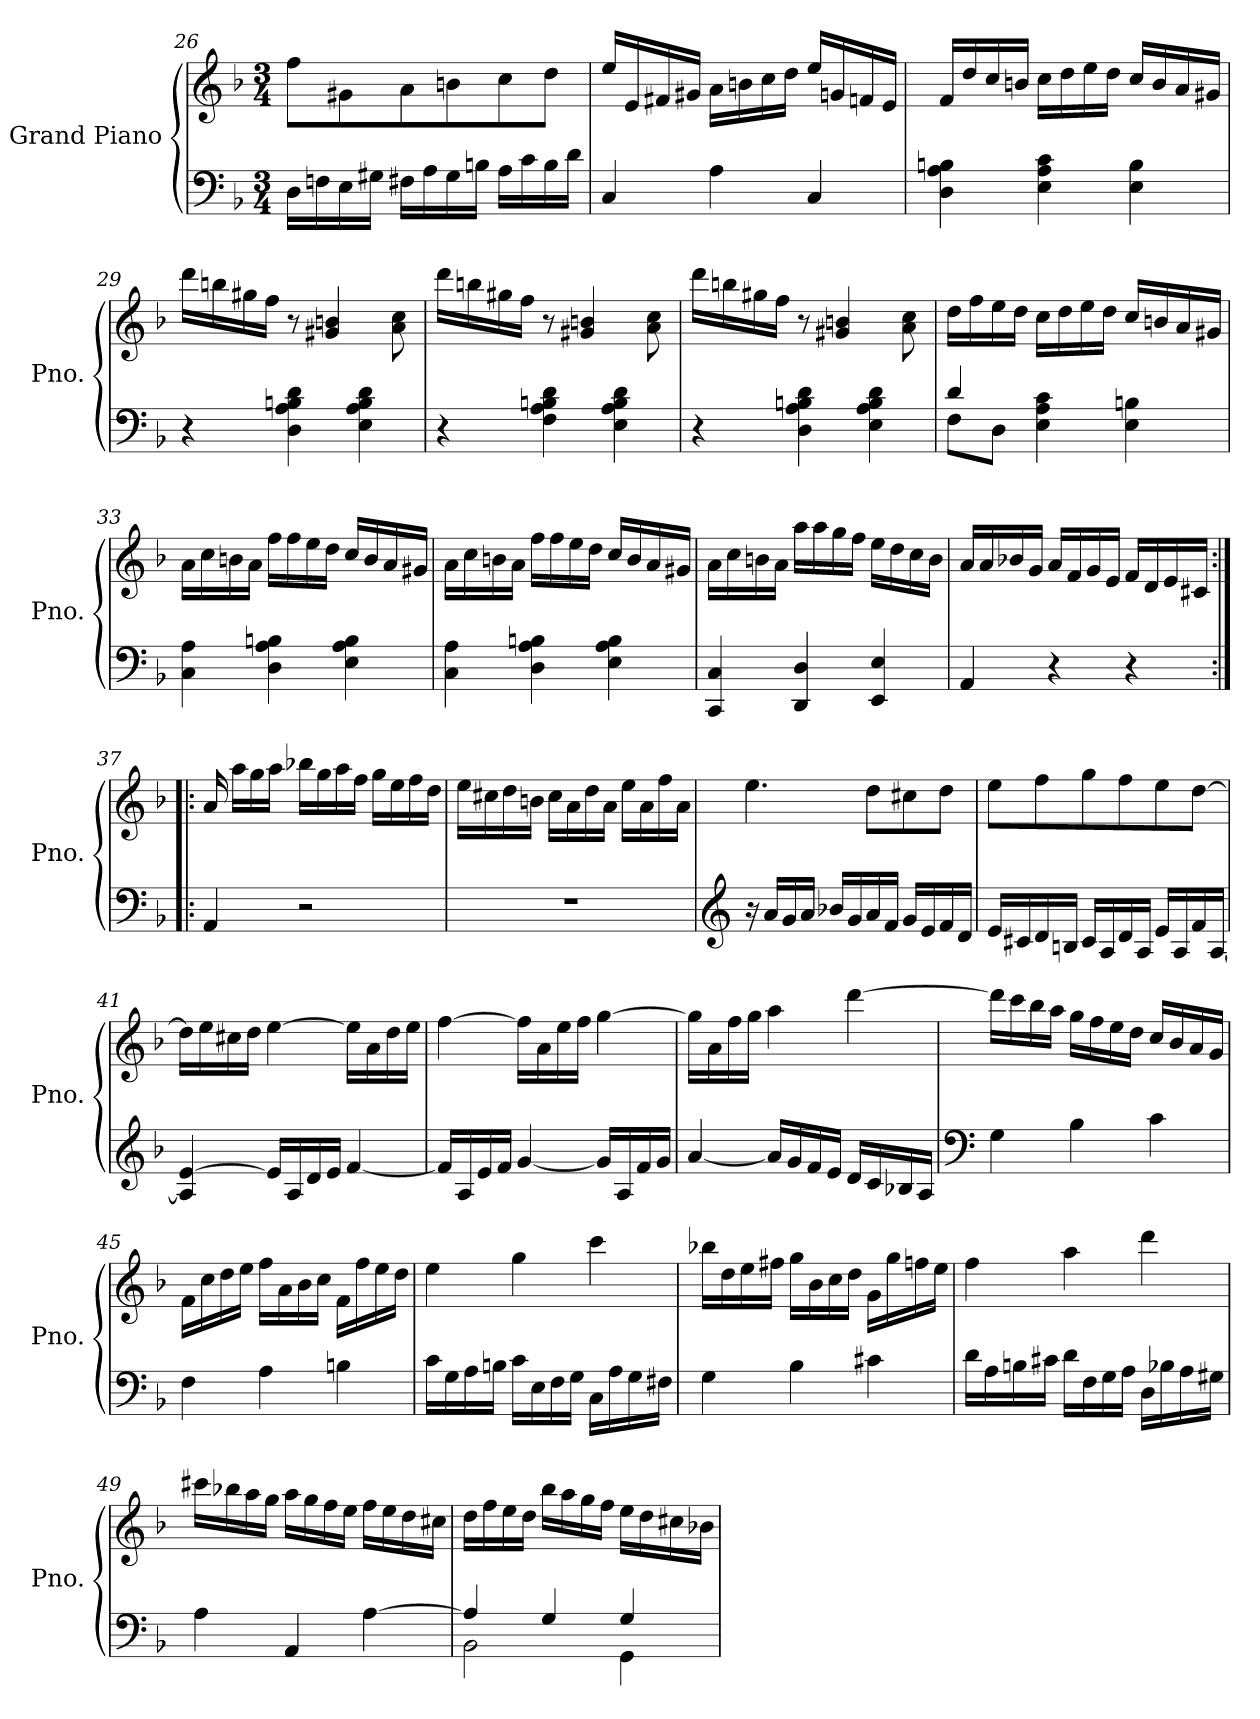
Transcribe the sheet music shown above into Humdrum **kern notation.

**kern	**kern
*part1	*part1
*staff2	*staff1
*I"Grand Piano	*
*I'Pno.	*
!!LO:LB:g=z
*clefF4	*clefG2
*k[b-]	*k[b-]
*M3/4	*M3/4
=26	=26
16D\LL	8ff\L
16Fn\	.
16E\	8g#X\
16G#X\JJ	.
16F#X\LL	8a\
16A\	.
16G#\	8bn\
16Bn\JJ	.
16A\LL	8cc\
16c\	.
16B\	8dd\J
16d\JJ	.
=27	=27
4C/	16ee/LL
.	16e/
.	16f#X/
.	16g#X/JJ
4A\	16a\LL
.	16bn\
.	16cc\
.	16dd\JJ
4C/	16ee/LL
.	16gn/
.	16fn/
.	16e/JJ
=28	=28
4D\ 4A\ 4Bn\	16f/LL
.	16dd/
.	16cc/
.	16bn/JJ
4E\ 4A\ 4c\	16cc\LL
.	16dd\
.	16ee\
.	16dd\JJ
4E\ 4B\	16cc/LL
.	16b/
.	16a/
.	16g#X/JJ
!!LO:LB:g=z
=29	=29
4r	16ddd\LL
.	16bbn\
.	16gg#X\
.	16ff\JJ
4D\ 4A\ 4Bn\ 4d\	8r
.	4g#X/ 4bn/
4E\ 4A\ 4B\ 4d\	.
.	8a\ 8cc\
=30	=30
4r	16ddd\LL
.	16bbn\
.	16gg#X\
.	16ff\JJ
4F\ 4A\ 4Bn\ 4d\	8r
.	4g#X/ 4bn/
4E\ 4A\ 4B\ 4d\	.
.	8a\ 8cc\
=31	=31
4r	16ddd\LL
.	16bbn\
.	16gg#X\
.	16ff\JJ
4D\ 4A\ 4Bn\ 4d\	8r
.	4g#X/ 4bn/
4E\ 4A\ 4B\ 4d\	.
.	8a\ 8cc\
!!LO:LB:g=z
=32	=32
*^	*
4d/	8F\L	16dd\LL
.	.	16ff\
.	8D\J	16ee\
.	.	16dd\JJ
4E\ 4A\ 4c\	2ryy	16cc\LL
.	.	16dd\
.	.	16ee\
.	.	16dd\JJ
4E\ 4Bn\	.	16cc/LL
.	.	16bn/
.	.	16a/
.	.	16g#X/JJ
*v	*v	*
=33	=33
4C\ 4A\	16a\LL
.	16cc\
.	16bn\
.	16a\JJ
4D\ 4A\ 4Bn\	16ff\LL
.	16ff\
.	16ee\
.	16dd\JJ
4E\ 4A\ 4B\	16cc/LL
.	16b/
.	16a/
.	16g#X/JJ
=34	=34
4C\ 4A\	16a\LL
.	16cc\
.	16bn\
.	16a\JJ
4D\ 4A\ 4Bn\	16ff\LL
.	16ff\
.	16ee\
.	16dd\JJ
4E\ 4A\ 4B\	16cc/LL
.	16b/
.	16a/
.	16g#X/JJ
!!LO:LB:g=z
=35	=35
4CC/ 4C/	16a\LL
.	16cc\
.	16bn\
.	16a\JJ
4DD/ 4D/	16aa\LL
.	16aa\
.	16gg\
.	16ff\JJ
4EE/ 4E/	16ee\LL
.	16dd\
.	16cc\
.	16b\JJ
=36	=36
4AA/	16a/LL
.	16a/
.	16b-X/
.	16g/JJ
4r	16a/LL
.	16f/
.	16g/
.	16e/JJ
4r	16f/LL
.	16d/
.	16e/
.	16c#X/JJ
=37:|!|:	=37:|!|:
4AA/	16a/
.	16aa\LL
.	16gg\
.	16aa\JJ
2r	16bb-X\LL
.	16gg\
.	16aa\
.	16ff\JJ
.	16gg\LL
.	16ee\
.	16ff\
.	16dd\JJ
!!LO:PB:g=z
=38	=38
2.r	16ee\LL
.	16cc#X\
.	16dd\
.	16bn\JJ
.	16cc#\LL
.	16a\
.	16dd\
.	16a\JJ
.	16ee\LL
.	16a\
.	16ff\
.	16a\JJ
=39	=39
*clefG2	*
16r	4.ee\
16a/LL	.
16g/	.
16a/JJ	.
16b-X/LL	.
16g/	.
16a/	8dd\L
16f/JJ	.
16g/LL	8cc#X\
16e/	.
16f/	8dd\J
16d/JJ	.
=40	=40
16e/LL	8ee\L
16c#X/	.
16d/	8ff\
16Bn/JJ	.
16c#/LL	8gg\
16A/	.
16d/	8ff\
16A/JJ	.
16e/LL	8ee\
16A/	.
16f/	[8dd\J
[16A/JJ	.
!!LO:LB:g=z
=41	=41
4A/] [4e/	16dd\LL]
.	16ee\
.	16cc#X\
.	16dd\JJ
16e/LL]	[4ee\
16A/	.
16d/	.
16e/JJ	.
[4f/	16ee\LL]
.	16a\
.	16dd\
.	16ee\JJ
=42	=42
16f/LL]	[4ff\
16A/	.
16e/	.
16f/JJ	.
[4g/	16ff\LL]
.	16a\
.	16ee\
.	16ff\JJ
16g/LL]	[4gg\
16A/	.
16f/	.
16g/JJ	.
=43	=43
[4a/	16gg\LL]
.	16a\
.	16ff\
.	16gg\JJ
16a/LL]	4aa\
16g/	.
16f/	.
16e/JJ	.
16d/LL	[4ddd\
16c/	.
16B-X/	.
16A/JJ	.
!!LO:LB:g=z
=44	=44
*clefF4	*
4G\	16ddd\LL]
.	16ccc\
.	16bb-\
.	16aa\JJ
4B-\	16gg\LL
.	16ff\
.	16ee\
.	16dd\JJ
4c\	16cc/LL
.	16b-/
.	16a/
.	16g/JJ
=45	=45
4F\	16f\LL
.	16cc\
.	16dd\
.	16ee\JJ
4A\	16ff\LL
.	16a\
.	16b-\
.	16cc\JJ
4Bn\	16f\LL
.	16ff\
.	16ee\
.	16dd\JJ
=46	=46
16c\LL	4ee\
16G\	.
16A\	.
16Bn\JJ	.
16c\LL	4gg\
16E\	.
16F\	.
16G\JJ	.
16C\LL	4ccc\
16A\	.
16G\	.
16F#X\JJ	.
!!LO:LB:g=z
=47	=47
4G\	16bb-X\LL
.	16dd\
.	16ee\
.	16ff#X\JJ
4B-\	16gg\LL
.	16b-\
.	16cc\
.	16dd\JJ
4c#X\	16g\LL
.	16gg\
.	16ffn\
.	16ee\JJ
=48	=48
16d\LL	4ff\
16A\	.
16Bn\	.
16c#X\JJ	.
16d\LL	4aa\
16F\	.
16G\	.
16A\JJ	.
16D\LL	4ddd\
16B-X\	.
16A\	.
16G#X\JJ	.
=49	=49
4A\	16ccc#X\LL
.	16bb-X\
.	16aa\
.	16gg\JJ
4AA/	16aa\LL
.	16gg\
.	16ff\
.	16ee\JJ
[4A\	16ff\LL
.	16ee\
.	16dd\
.	16cc#X\JJ
!!LO:LB:g=z
=50	=50
*^	*
4A/]	2BB-\	16dd\LL
.	.	16ff\
.	.	16ee\
.	.	16dd\JJ
4G/	.	16bb-\LL
.	.	16aa\
.	.	16gg\
.	.	16ff\JJ
4G/	4GG\	16ee\LL
.	.	16dd\
.	.	16cc#X\
.	.	16b-X\JJ
*v	*v	*
=	=
*-	*-
